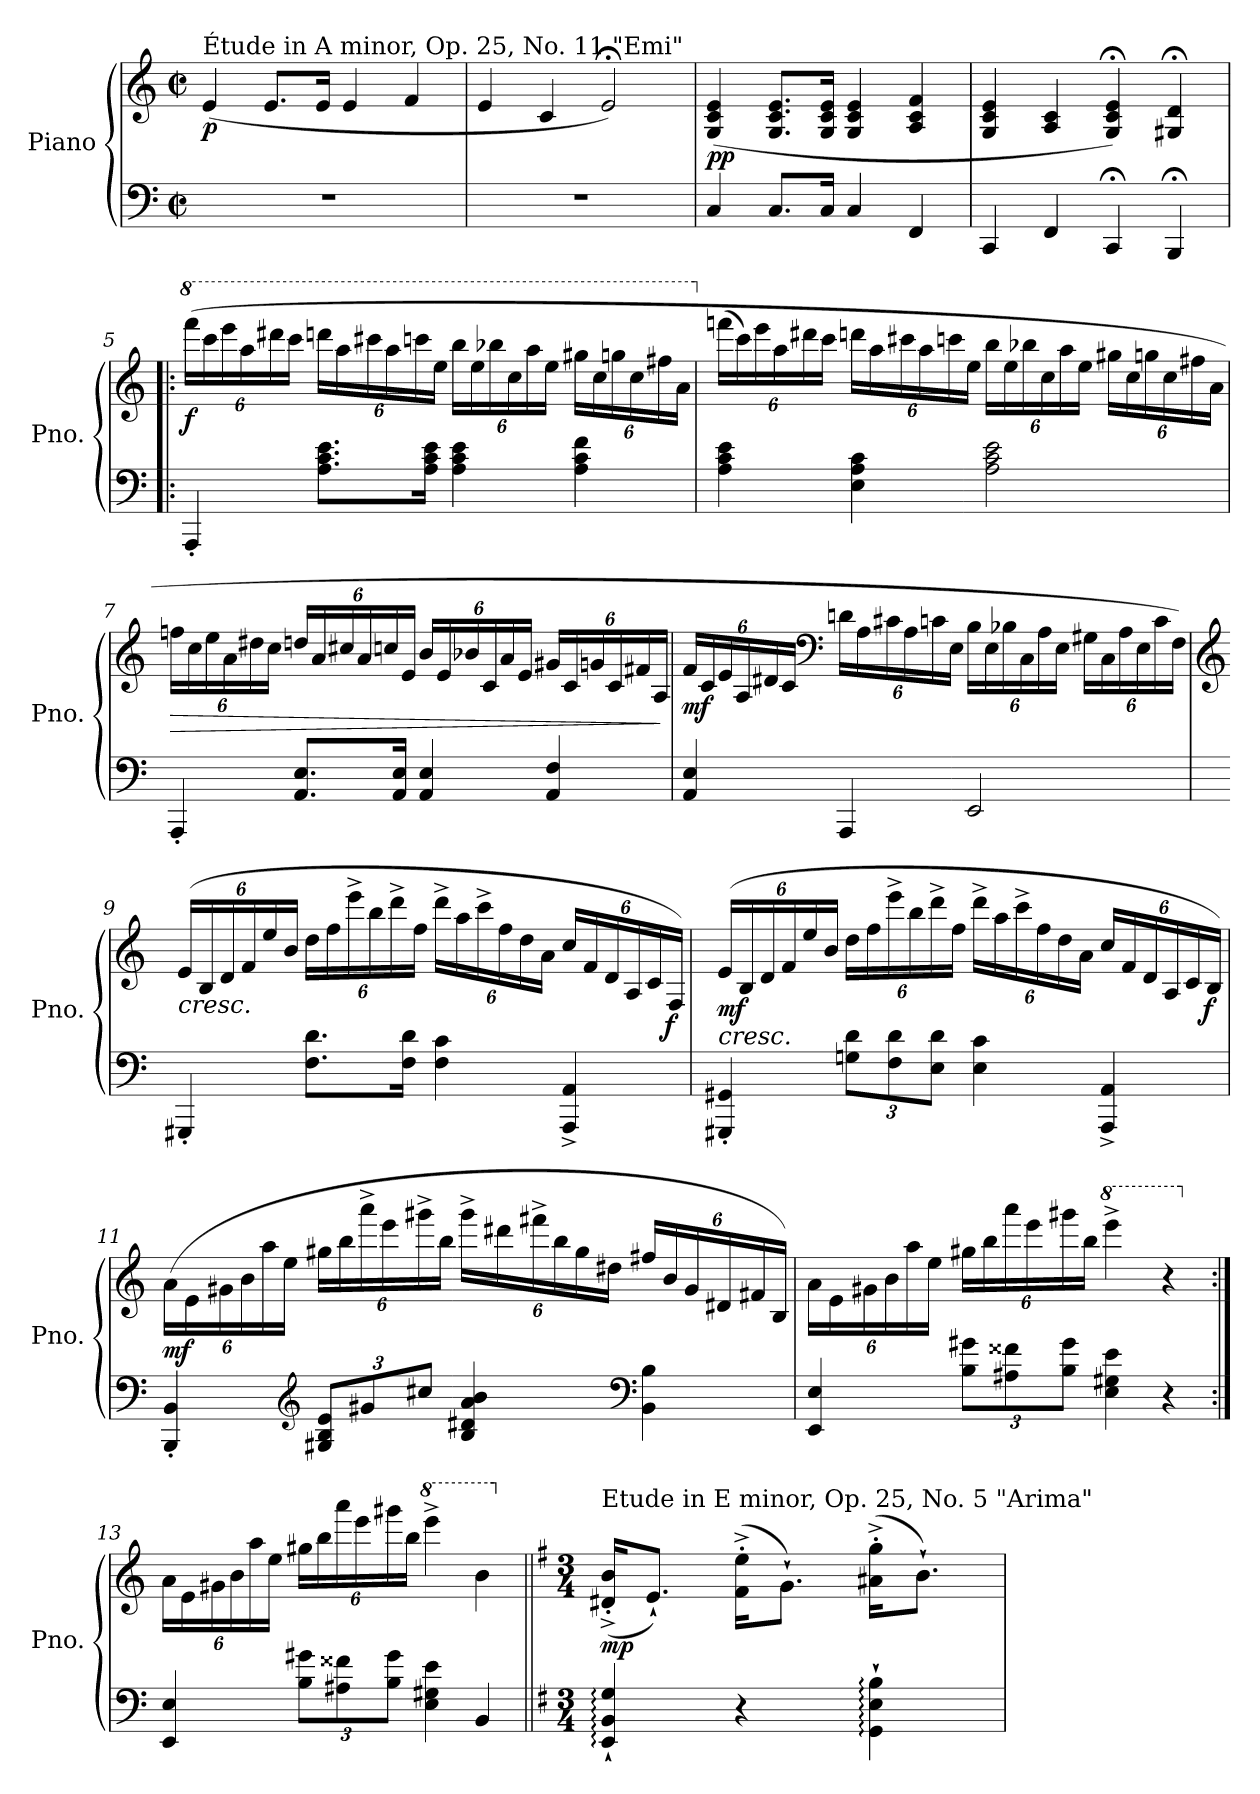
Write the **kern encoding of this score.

**kern	**kern	**dynam
*part1	*part1	*part1
*staff2	*staff1	*staff1/2
*I"Piano	*	*
*I'Pno.	*	*
*clefF4	*clefG2	*
*k[]	*k[]	*
*M2/2	*M2/2	*
*met(c|)	*met(c|)	*
*MM50	*MM50	*
=1	=1	=1
!	!LO:TX:a:t=Étude in A minor, Op. 25, No. 11 "Emi"	!
!	!	!LO:DY:b
1r	(4e/	p
.	8.e/L	.
.	16e/Jk	.
.	4e/	.
.	4f/	.
=2	=2	=2
1r	4e/	.
.	4c/	.
.	2e;</)	.
=3	=3	=3
!	!	!LO:DY:b
4C/	(4G/ 4c/ 4e/	pp
8.C/L	8.G/ 8.c/ 8.e/L	.
16C/Jk	16G/ 16c/ 16e/Jk	.
4C/	4G/ 4c/ 4e/	.
4FF/	4A/ 4c/ 4f/	.
=4	=4	=4
4CC/	4G/ 4c/ 4e/	.
4FF/	4A/ 4c/	.
4CC;</	4G/;< 4c/;< 4e/;<)	.
4BBB;</	4G#X/;< 4d/;<	.
!!LO:LB:g=z
=5!|:	=5!|:	=5!|:
*	*8va	*
*	*Xbrackettup	*
*	*MM138	*
!	!	!LO:DY:b
4AAA'/	(24ffff\LL	f
.	24cccc\	.
.	24eeee\	.
.	24aaa\	.
.	24dddd#X\	.
.	24cccc\JJ	.
8.A\ 8.c\ 8.e\L	24ddddn\LL	.
.	24aaa\	.
.	24cccc#X\	.
.	24aaa\	.
.	24ccccn\	.
16A\ 16c\ 16e\Jk	.	.
.	24eee\JJ	.
4A\ 4c\ 4e\	24bbb\LL	.
.	24eee\	.
.	24bbb-X\	.
.	24ccc\	.
.	24aaa\	.
.	24eee\JJ	.
4A\ 4c\ 4f\	24ggg#X\LL	.
.	24ccc\	.
.	24gggn\	.
.	24ccc\	.
.	24fff#X\	.
.	24aa\JJ	.
!!LO:LB:g=z
=6	=6	=6
*	*X8va	*
4A\ 4c\ 4e\	(24fffn\LL	.
.	24ccc\)	.
.	24eee\	.
.	24aa\	.
.	24ddd#X\	.
.	24ccc\JJ	.
4E\ 4A\ 4c\	24dddn\LL	.
.	24aa\	.
.	24ccc#X\	.
.	24aa\	.
.	24cccn\	.
.	24ee\JJ	.
2A\ 2c\ 2e\	24bb\LL	.
.	24ee\	.
.	24bb-X\	.
.	24cc\	.
.	24aa\	.
.	24ee\JJ	.
.	24gg#X\LL	.
.	24cc\	.
.	24ggn\	.
.	24cc\	.
.	24ff#X\	.
.	24a\JJ	.
!!LO:LB:g=z
=7	=7	=7
!	!	!LO:HP:b
4AAA'/	24ffn\LL	>
.	24cc\	.
.	24ee\	.
.	24a\	.
.	24dd#X\	.
.	24cc\JJ	.
8.AA/ 8.E/L	24ddn/LL	.
.	24a/	.
.	24cc#X/	.
.	24a/	.
.	24ccn/	.
16AA/ 16E/Jk	.	.
.	24e/JJ	.
4AA/ 4E/	24b/LL	.
.	24e/	.
.	24b-X/	.
.	24c/	.
.	24a/	.
.	24e/JJ	.
4AA/ 4F/	24g#X/LL	.
.	24c/	.
.	24gn/	.
.	24c/	.
.	24f#X/	.
.	24A/JJ	.
.	.	]
!!LO:LB:g=z
=8	=8	=8
!	!	!LO:DY:b
4AA/ 4E/	24f/LL	mf
.	24c/	.
.	24e/	.
.	24A/	.
.	24d#X/	.
.	24c/JJ	.
*	*clefF4	*
4AAA/	24dn\LL	.
.	24A\	.
.	24c#X\	.
.	24A\	.
.	24cn\	.
.	24E\JJ	.
2EE/	24B\LL	.
.	24E\	.
.	24B-X\	.
.	24C\	.
.	24A\	.
.	24E\JJ	.
.	24G#X\LL	.
.	24C\	.
.	24A\	.
.	24E\	.
.	24c\	.
.	24F\JJ)	.
!!LO:PB:g=z
=9	=9	=9
*	*clefG2	*
!	!	!LO:HP:b
4GGG#X'/	(24e/LL	<
.	24B/	.
.	24d/	.
.	24f/	.
.	24ee/	.
.	24b/JJ	.
8.F\ 8.d\L	24dd\LL	.
.	24ff\	.
.	24eee^\	.
.	24bb\	.
.	24ddd^\	.
16F\ 16d\Jk	.	.
.	24ff\JJ	.
4F\ 4c\	24ddd^\LL	.
.	24aa\	.
.	24ccc^\	.
.	24ff\	.
.	24dd\	.
.	24a\JJ	.
4AAA/^ 4AA/^	24cc/LL	.
.	24f/	.
.	24d/	.
.	24A/	.
.	24c/	.
!	!	!LO:DY:b
.	24F/JJ)	f
.	.	[
!!LO:LB:g=z
=10	=10	=10
!	!	!LO:HP:b
!	!	!LO:DY:n=1:b
4GGG#X/' 4GG#X/'	(24e/LL	< mf
.	24B/	.
.	24d/	.
.	24f/	.
.	24ee/	.
.	24b/JJ	.
*Xbrackettup	*	*
12Gn\ 12d\L	24dd\LL	.
.	24ff\	.
12F\ 12d\	24eee^\	.
.	24bb\	.
12E\ 12d\J	24ddd^\	.
.	24ff\JJ	.
4E\ 4c\	24ddd^\LL	.
.	24aa\	.
.	24ccc^\	.
.	24ff\	.
.	24dd\	.
.	24a\JJ	.
4AAA/^ 4AA/^	24cc/LL	.
.	24f/	.
.	24d/	.
.	24A/	.
.	24c/	.
!	!	!LO:DY:n=2:b
.	24B/JJ)	f
.	.	[
!!LO:LB:g=z
=11	=11	=11
!	!	!LO:DY:a=2
4BBB/' 4BB/'	(24a\LL	mf
.	24e\	.
.	24g#X\	.
.	24b\	.
.	24aa\	.
.	24ee\JJ	.
*clefG2	*	*
12G#X/ 12B/ 12e/L	24gg#X\LL	.
.	24bb\	.
12g#X/	24aaa^\	.
.	24eee\	.
12cc#X/J	24ggg#X^\	.
.	24bb\JJ	.
4B/ 4d#X/ 4a/ 4b/	24ggg#^\LL	.
.	24ddd#X\	.
.	24fff#X^\	.
.	24bb\	.
.	24gg#\	.
.	24dd#X\JJ	.
*clefF4	*	*
4BB\ 4B\	24ff#X/LL	.
.	24b/	.
.	24g#/	.
.	24d#X/	.
.	24f#X/	.
.	24B/JJ)	.
!!LO:LB:g=z
=12	=12	=12
4EE/ 4E/	24a\LL	.
.	24e\	.
.	24g#X\	.
.	24b\	.
.	24aa\	.
.	24ee\JJ	.
12B\ 12g#X\L	24gg#X\LL	.
.	24bb\	.
12A#X\ 12f##X\	24aaa\	.
.	24eee\	.
12B\ 12g#\J	24ggg#X\	.
.	24bb\JJ	.
*	*8va	*
4E\ 4G#X\ 4e\	4eeee^\	.
4r	4r	.
=13:|!	=13:|!	=13:|!
*	*X8va	*
4EE/ 4E/	24a\LL	.
.	24e\	.
.	24g#X\	.
.	24b\	.
.	24aa\	.
.	24ee\JJ	.
12B\ 12g#X\L	24gg#X\LL	.
.	24bb\	.
12A#X\ 12f##X\	24aaa\	.
.	24eee\	.
12B\ 12g#\J	24ggg#X\	.
.	24bb\JJ	.
*	*8va	*
4E\ 4G#X\ 4e\	4eeee^\	.
4BB/	4bb\	.
!!LO:LB:g=z
=14||	=14||	=14||
*k[f#]	*k[f#]	*
*M3/4	*M3/4	*
*	*X8va	*
*	*MM180	*
!	!LO:TX:a:t=Etude in E minor, Op. 25, No. 5 "Arima"	!
!	!	!LO:DY:b
4EE/:` 4BB/:` 4G/:`	(16d#X/^' 16b/^'KL	mp
.	8.e`/J)	.
4r	(16f#\^' 16ee\^'KL	.
.	8.g`\J)	.
4GG\:` 4E\:` 4B\:`	(16a#X\^' 16gg\^'KL	.
.	8.b`\J)	.
=	=	=
*-	*-	*-
